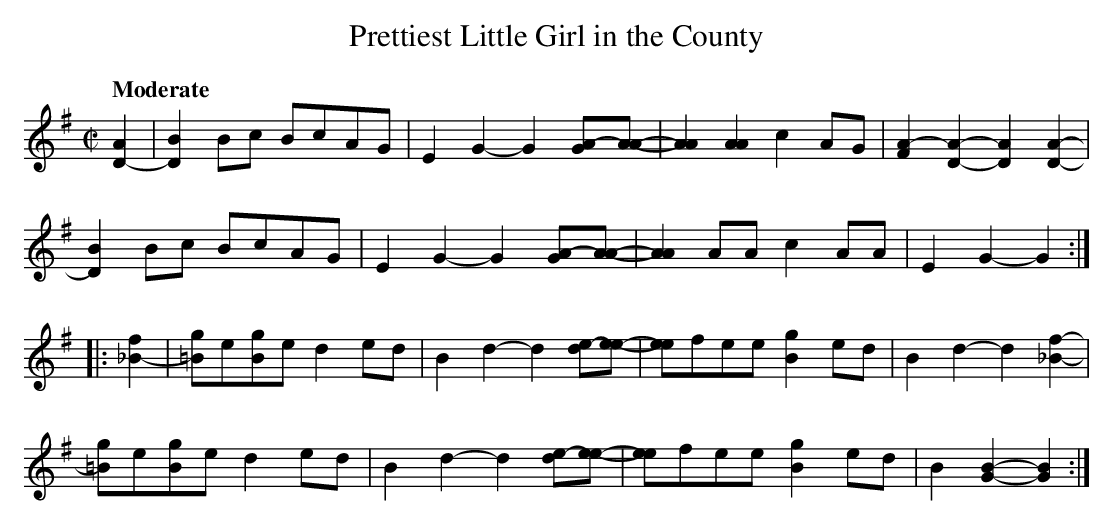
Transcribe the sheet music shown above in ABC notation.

X:1
T:Prettiest Little Girl in the County
M:C|
L:1/8
Q:"Moderate"
K:G
[D2A2]-|[D2B2] Bc Bc-AG|E2G2- G2[GA]-[AA]-|[A2A2][A2A2]c2AG|[F2A2]-[D2A2]-[D2A2][D2A2]-|
[D2B2]Bc Bc-AG|E2 G2-G2 [GA]-[AA]-|[A2A2]AAc2AA|E2G2-G2:|
|:[_B2f2]-|[=Bg]e[Bg]e d2ed|B2d2-d2[de]-[ee]-|[ee]fee [B2g2]  ed|B2d2-d2[_B2f2]-|
[=Bg]e[Bg]e d2ed|B2d2-d2[de]-[ee]-|[ee]fee [B2g2]  ed|B2[G2B2]-[G2B2]:|
